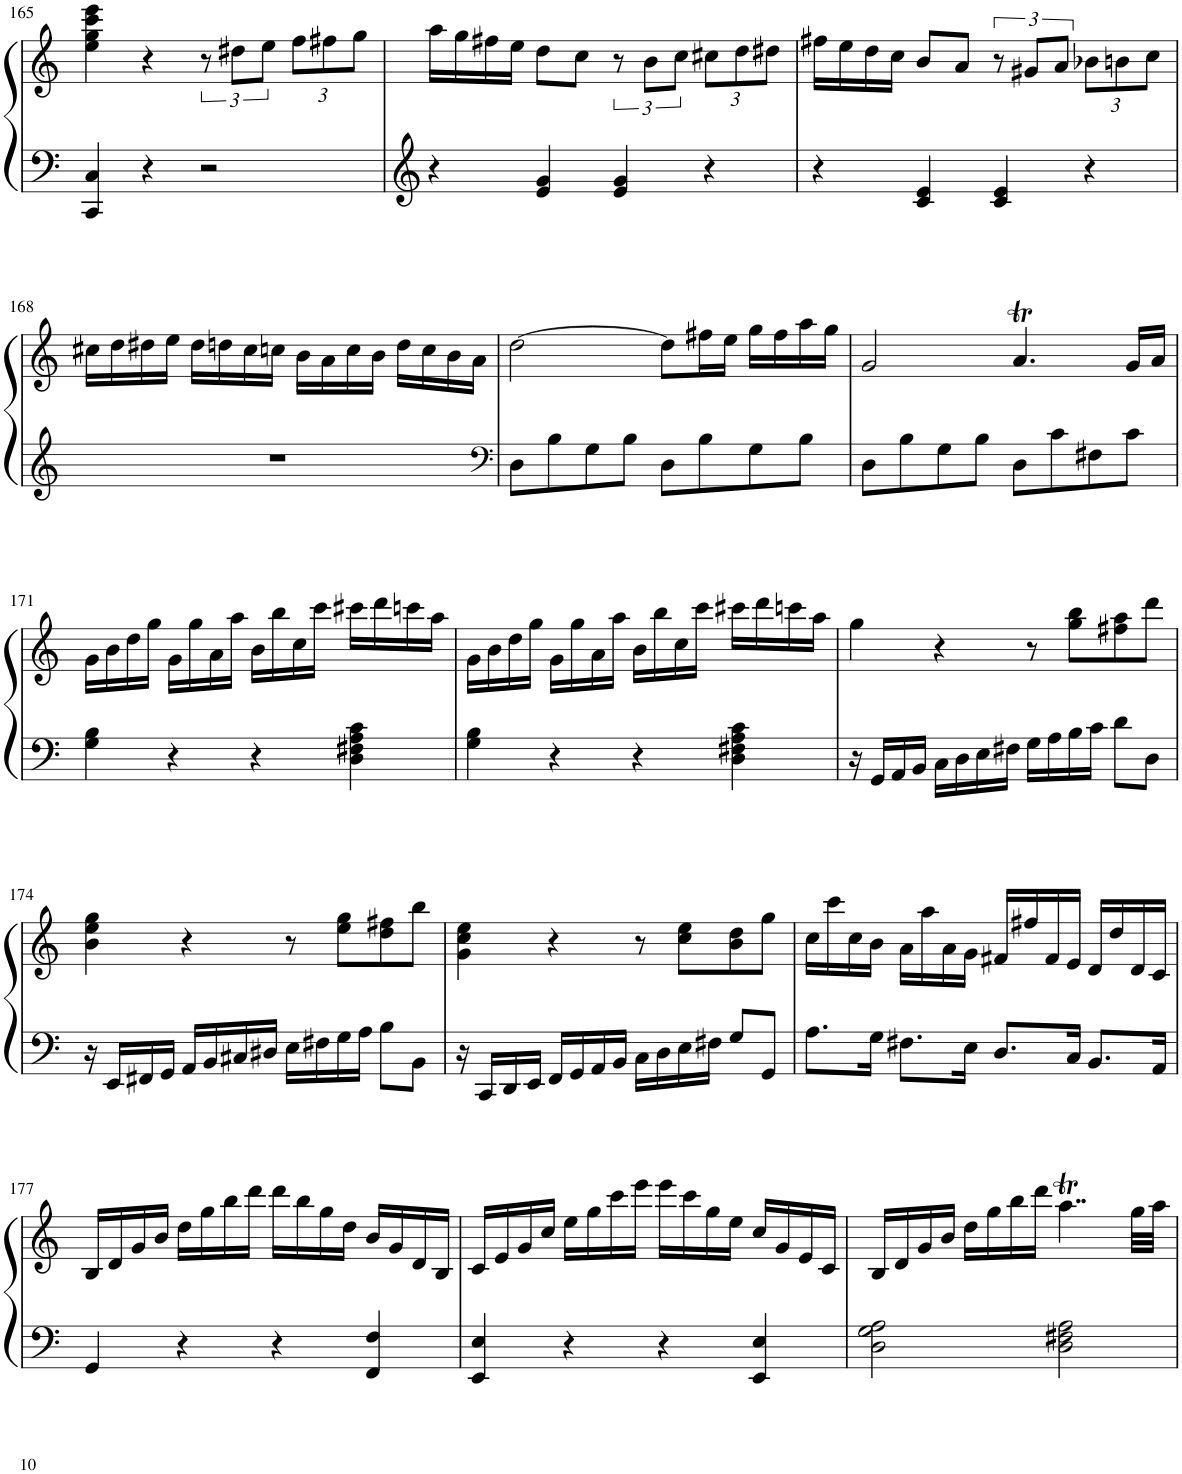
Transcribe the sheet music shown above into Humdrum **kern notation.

**kern	**kern
*part1	*part1
*staff2	*staff1
*I"Piano	*
*I'Pno.	*
!!LO:PB:g=z
*clefG2	*clefG2
*k[]	*k[]
*M4/4	*M4/4
*met(c)	*met(c)
=165	=165
4CC/ 4C/	4ee\ 4gg\ 4ccc\ 4eee\
4r	4r
2r	12r
.	12dd#X\L
.	12ee\J
*	*Xbrackettup
.	12ff\L
.	12ff#X\
.	12gg\J
=166	=166
4r	16aa\LL
.	16gg\
.	16ff#X\
.	16ee\JJ
4e/ 4g/	8dd\L
.	8cc\J
*	*brackettup
4e/ 4g/	12r
.	12b\L
.	12cc\J
*	*Xbrackettup
4r	12cc#X\L
.	12dd\
.	12dd#X\J
=167	=167
4r	16ff#X\LL
.	16ee\
.	16dd\
.	16cc\JJ
4c/ 4e/	8b/L
.	8a/J
*	*brackettup
4c/ 4e/	12r
.	12g#X/L
.	12a/J
*	*Xbrackettup
4r	12b-X\L
.	12bn\
.	12cc\J
!!LO:LB:g=z
=168	=168
1r	16cc#X\LL
.	16dd\
.	16dd#X\
.	16ee\JJ
.	16dd#\LL
.	16ddn\
.	16cc#\
.	16ccn\JJ
.	16b\LL
.	16a\
.	16cc\
.	16b\JJ
.	16dd\LL
.	16cc\
.	16b\
.	16a\JJ
=169	=169
*clefF4	*
8D\L	[2dd\
8B\	.
8G\	.
8B\J	.
8D\L	8dd\L]
8B\	16ff#X\L
.	16ee\JJ
8G\	16gg\LL
.	16ff#\
8B\J	16aa\
.	16gg\JJ
=170	=170
8D\L	2g/
8B\	.
8G\	.
8B\J	.
8D\L	4.aT/
8c\	.
8F#X\	.
8c\J	16g/LL
.	16a/JJ
!!LO:LB:g=z
=171	=171
4G\ 4B\	16g\LL
.	16b\
.	16dd\
.	16gg\JJ
4r	16g\LL
.	16gg\
.	16a\
.	16aa\JJ
4r	16b\LL
.	16bb\
.	16cc\
.	16ccc\JJ
4D\ 4F#X\ 4A\ 4c\	16ccc#X\LL
.	16ddd\
.	16cccn\
.	16aa\JJ
=172	=172
4G\ 4B\	16g\LL
.	16b\
.	16dd\
.	16gg\JJ
4r	16g\LL
.	16gg\
.	16a\
.	16aa\JJ
4r	16b\LL
.	16bb\
.	16cc\
.	16ccc\JJ
4D\ 4F#X\ 4A\ 4c\	16ccc#X\LL
.	16ddd\
.	16cccn\
.	16aa\JJ
=173	=173
16r	4gg\
16GG/LL	.
16AA/	.
16BB/JJ	.
16C\LL	4r
16D\	.
16E\	.
16F#X\JJ	.
16G\LL	8r
16A\	.
16B\	8gg\ 8bb\L
16c\JJ	.
8d\L	8ff#X\ 8aa\
8D\J	8ddd\J
!!LO:LB:g=z
=174	=174
16r	4b\ 4ee\ 4gg\
16EE/LL	.
16FF#X/	.
16GG/JJ	.
16AA/LL	4r
16BB/	.
16C#X/	.
16D#X/JJ	.
16E\LL	8r
16F#X\	.
16G\	8ee\ 8gg\L
16A\JJ	.
8B\L	8dd\ 8ff#X\
8BB\J	8bb\J
=175	=175
16r	4g\ 4cc\ 4ee\
16CC/LL	.
16DD/	.
16EE/JJ	.
16FF/LL	4r
16GG/	.
16AA/	.
16BB/JJ	.
16C\LL	8r
16D\	.
16E\	8cc\ 8ee\L
16F#X\JJ	.
8G/L	8b\ 8dd\
8GG/J	8gg\J
=176	=176
8.A\L	16cc\LL
.	16ccc\
.	16cc\
16G\Jk	16b\JJ
8.F#X\L	16a\LL
.	16aa\
.	16a\
16E\Jk	16g\JJ
8.D/L	16f#X/LL
.	16ff#X/
.	16f#/
16C/Jk	16e/JJ
8.BB/L	16d/LL
.	16dd/
.	16d/
16AA/Jk	16c/JJ
!!LO:LB:g=z
=177	=177
4GG/	16B/LL
.	16d/
.	16g/
.	16b/JJ
4r	16dd\LL
.	16gg\
.	16bb\
.	16ddd\JJ
4r	16ddd\LL
.	16bb\
.	16gg\
.	16dd\JJ
4FF/ 4F/	16b/LL
.	16g/
.	16d/
.	16B/JJ
=178	=178
4EE/ 4E/	16c/LL
.	16e/
.	16g/
.	16cc/JJ
4r	16ee\LL
.	16gg\
.	16ccc\
.	16eee\JJ
4r	16eee\LL
.	16ccc\
.	16gg\
.	16ee\JJ
4EE/ 4E/	16cc/LL
.	16g/
.	16e/
.	16c/JJ
=179	=179
2D\ 2G\ 2A\	16B/LL
.	16d/
.	16g/
.	16b/JJ
.	16dd\LL
.	16gg\
.	16bb\
.	16ddd\JJ
2D\ 2F#X\ 2A\	4..aaT\
.	32gg\LLL
.	32aa\JJJ
=	=
*-	*-
